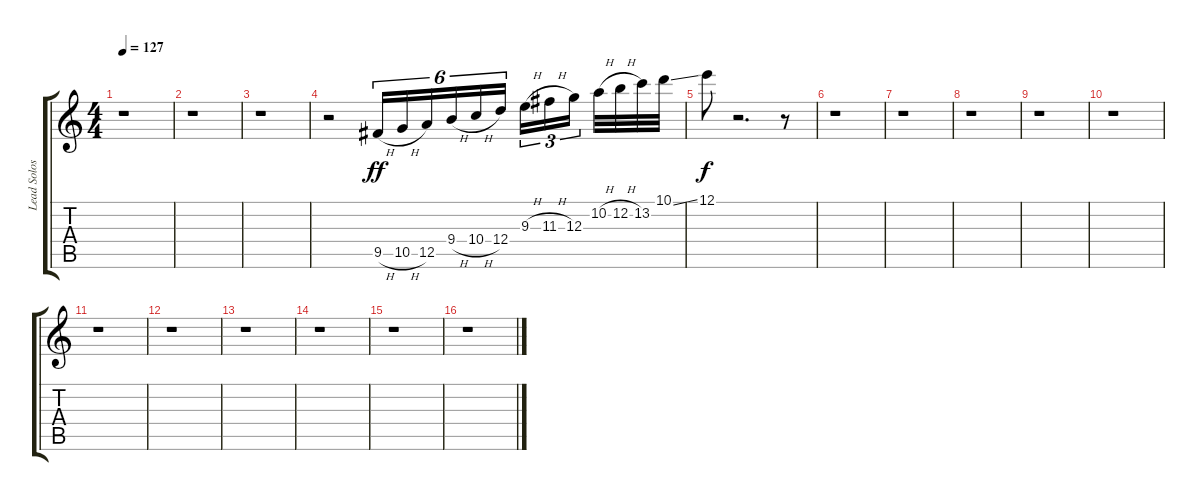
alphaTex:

\track ("Lead Solos" "Lead Solos") {instrument overdrivenguitar}
\staff {score tabs}
\tuning (E4 B3 G3 D3 A2 E2) {hide}
\ts (4 4)
\tempo 127
\clef g2
\ks c
r.1{dy p} |
r.1 |
r.1 |
r.2 9.5{h}.16{tu (6 4) dy ff} 10.5{h}.16{tu (6 4)} 12.5.16{tu (6 4)} 9.4{h}.16{tu (6 4)} 10.4{h}.16{tu (6 4)} 12.4.16{tu (6 4)} 9.3{h}.16{tu (3 2)} 11.3{h}.16{tu (3 2)} 12.3.16{tu (3 2)} 10.2{h}.32 12.2{h}.32 13.2.32 10.1{ss}.32 |
12.1.8{dy f} r.2{d} r.8 |
r.1 |
r.1 |
r.1 |
r.1 |
r.1 |
r.1 |
r.1 |
r.1 |
r.1 |
r.1 |
r.1
